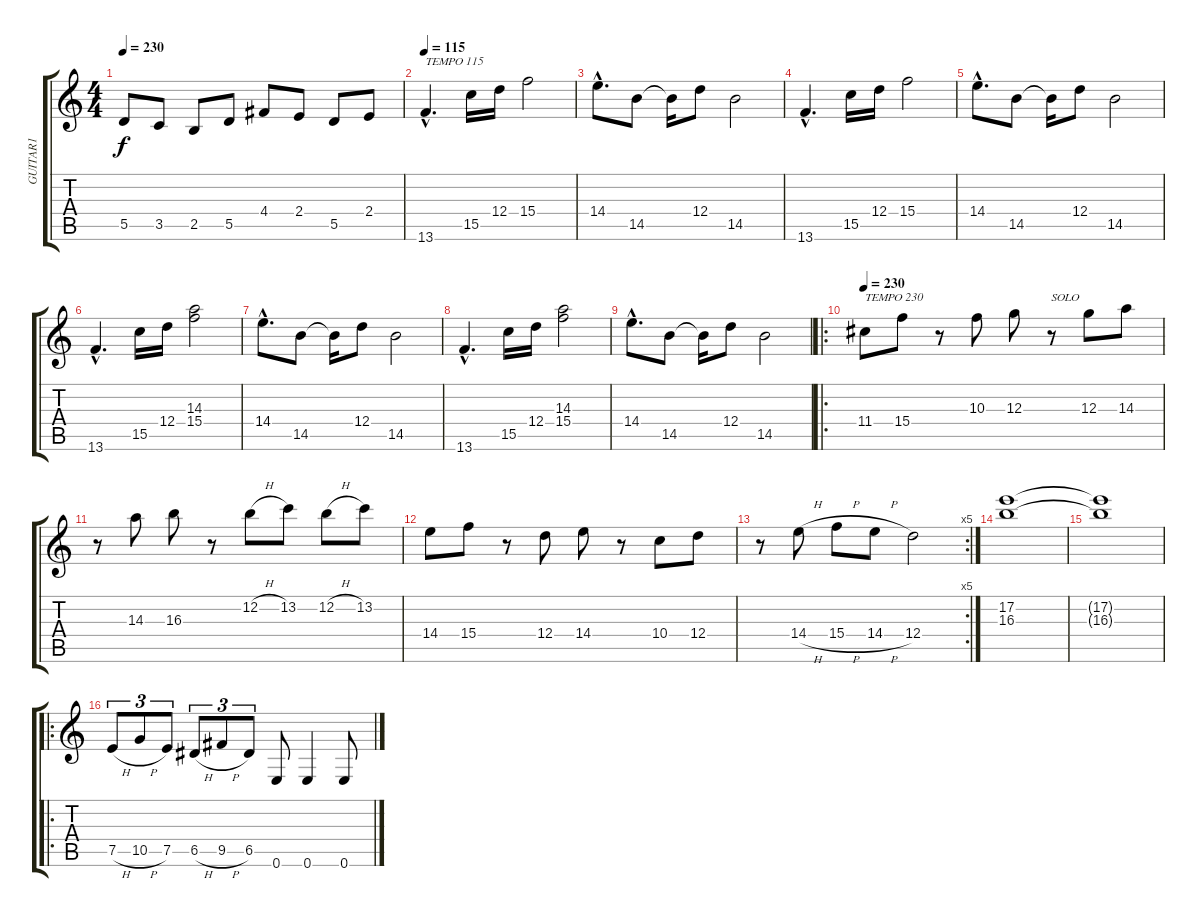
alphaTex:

\track ("GUITAR1" "GUITAR1") {instrument distortionguitar}
\staff {score tabs}
\tuning (E4 B3 G3 D3 A2 E2) {hide}
\ts (4 4)
\tempo 230
\clef g2
\ks c
5.5.8{dy f} 3.5.8 2.5.8 5.5.8 4.4.8 2.4.8 5.5.8 2.4.8 |
\tempo 115
13.6{hac}.4{d txt "TEMPO 115"} 15.5.16 12.4.16 15.4.2 |
14.4{hac}.8{d} 14.5.8 14.5{t}.16 12.4.8 14.5.2 |
13.6{hac}.4{d} 15.5.16 12.4.16 15.4.2 |
14.4{hac}.8{d} 14.5.8 14.5{t}.16 12.4.8 14.5.2 |
13.6{hac}.4{d} 15.5.16 12.4.16 (14.3 15.4).2 |
14.4{hac}.8{d} 14.5.8 14.5{t}.16 12.4.8 14.5.2 |
13.6{hac}.4{d} 15.5.16 12.4.16 (14.3 15.4).2 |
14.4{hac}.8{d} 14.5.8 14.5{t}.16 12.4.8 14.5.2 |
\ro
\tempo 230
11.4.8{txt "TEMPO 230"} 15.4.8 r.8 10.3.8 12.3.8 r.8{txt "SOLO"} 12.3.8 14.3.8 |
r.8 14.3.8 16.3.8 r.8 12.2{h}.8 13.2.8 12.2{h}.8 13.2.8 |
14.4.8 15.4.8 r.8 12.4.8 14.4.8 r.8 10.4.8 12.4.8 |
\rc 5
r.8 14.4{h}.8 15.4{h}.8 14.4{h}.8 12.4.2 |
(17.2 16.3).1 |
(17.2{t} 16.3{t}).1 |
\ro
7.5{h}.8{tu (3 2)} 10.5{h}.8{tu (3 2)} 7.5.8{tu (3 2)} 6.5{h}.8{tu (3 2)} 9.5{h}.8{tu (3 2)} 6.5.8{tu (3 2)} 0.6.8 0.6.4 0.6.8
